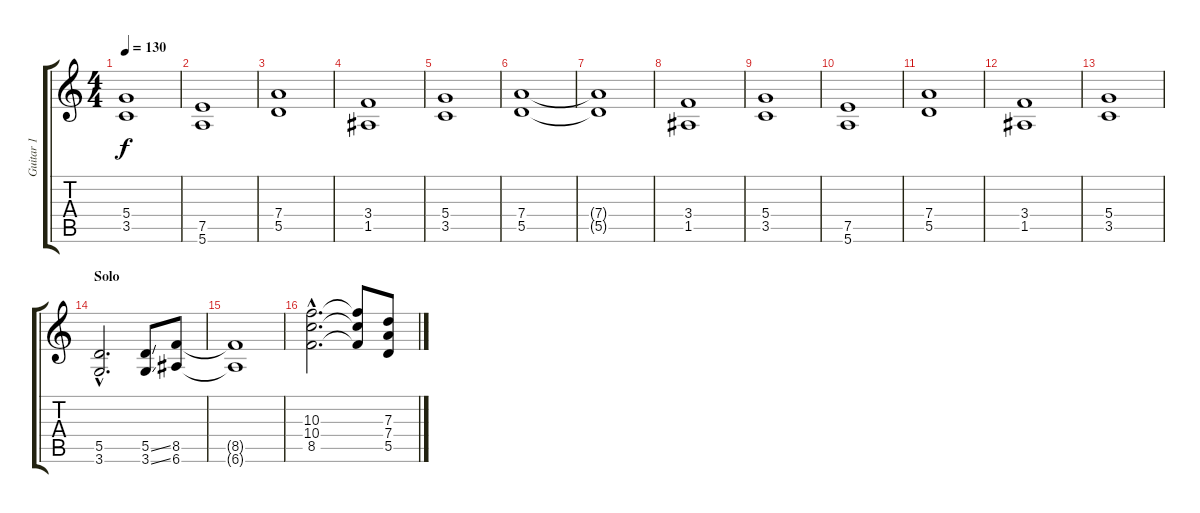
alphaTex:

\track ("Guitar 1" "Guitar 1") {instrument distortionguitar}
\staff {score tabs}
\tuning (E4 B3 G3 D3 A2 E2) {hide}
\ts (4 4)
\tempo 130
\clef g2
\ks c
(5.4 3.5).1{dy f} |
(7.5 5.6).1 |
(7.4 5.5).1 |
(3.4 1.5).1 |
(5.4 3.5).1 |
(7.4 5.5).1 |
(7.4{t} 5.5{t}).1 |
(3.4 1.5).1 |
(5.4 3.5).1 |
(7.5 5.6).1 |
(7.4 5.5).1 |
(3.4 1.5).1 |
(5.4 3.5).1 |
\section ("" "Solo")
(5.5{hac} 3.6{hac}).2{d} (5.5{ss} 3.6{ss}).8 (8.5 6.6).8 |
(8.5{t} 6.6{t}).1 |
(10.3{hac} 10.4{hac} 8.5{hac}).2{d} (10.3{t} 10.4{t} 8.5{t}).8 (7.3 7.4 5.5).8
